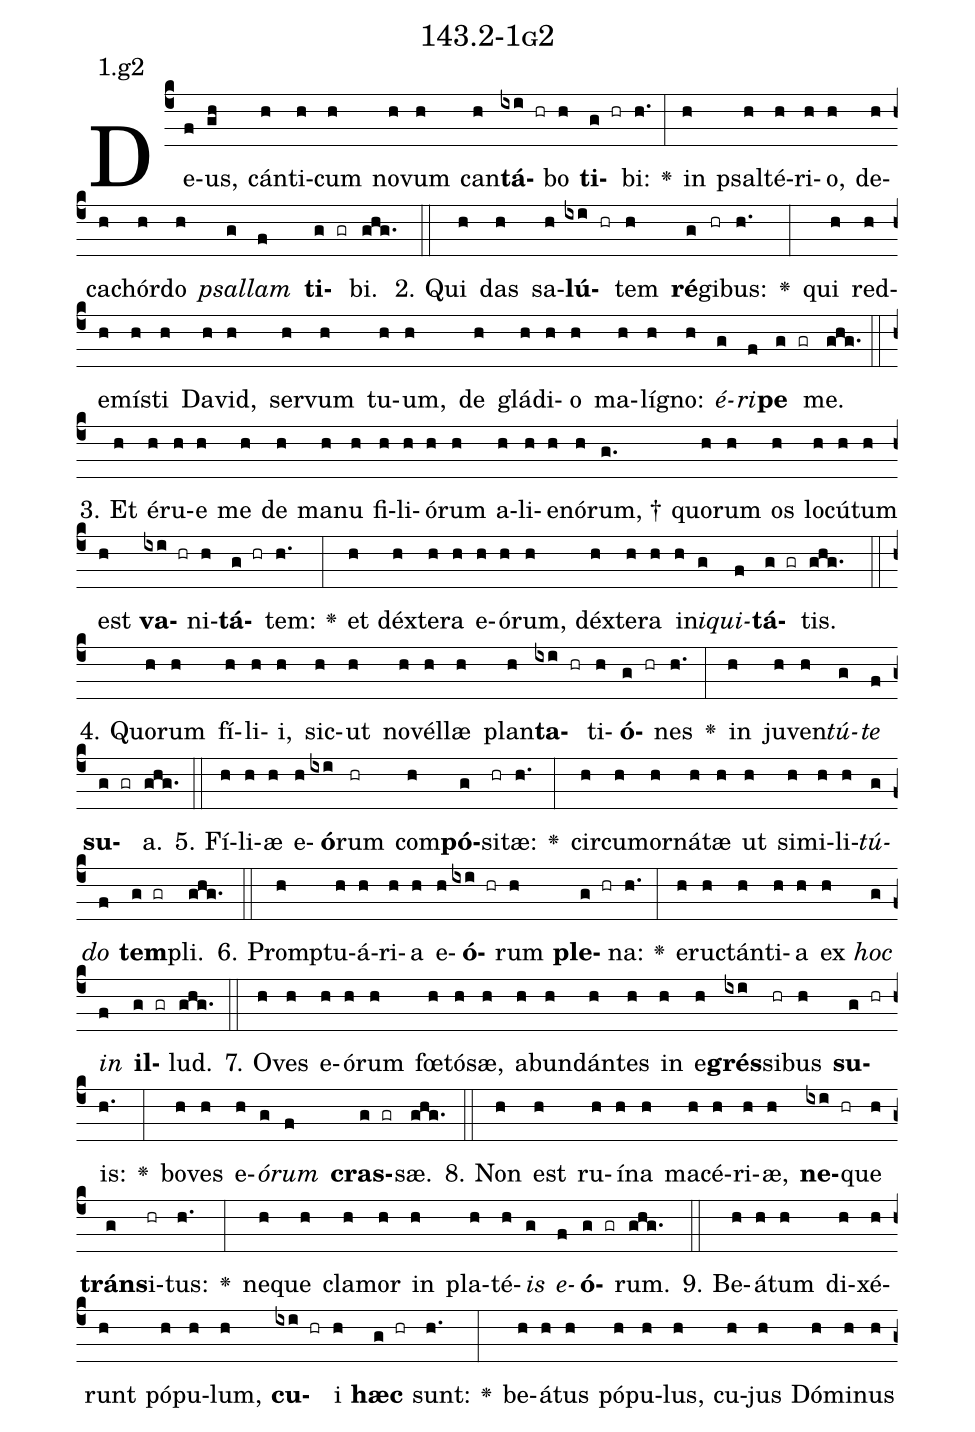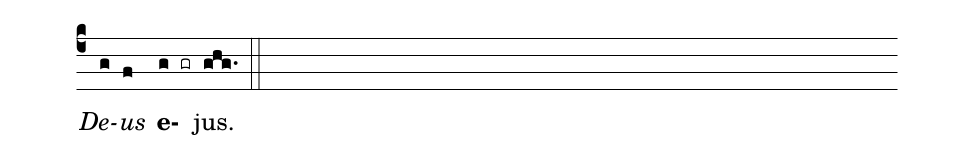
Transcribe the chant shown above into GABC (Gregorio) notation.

name: 143.2-1g2;
annotation: 1.g2;
%%
(c4)De(f)us,(gh) cán(h)ti(h)cum(h) no(h)vum(h) can(h)<b>tá</b>(ixi hr)bo(h) <b>ti</b>(g hr)bi:(h.) <v>\greheightstar</v>(:) in(h) psal(h)té(h)ri(h)o,(h) de(h)ca(h)chór(h)do(h) <i>psal</i>(g)<i>lam</i>(f) <b>ti</b>(g gr)bi.(ghg.) (::)
2. Qui(h) das(h) sa(h)<b>lú</b>(ixi hr)tem(h) <b>ré</b>(g)gi(hr)bus:(h.) <v>\greheightstar</v>(:) qui(h) red(h)e(h)mís(h)ti(h) Da(h)vid,(h) ser(h)vum(h) tu(h)um,(h) de(h) glá(h)di(h)o(h) ma(h)lí(h)gno:(h) <i>é</i>(g)<i>ri</i>(f)<b>pe</b>(g gr) me.(ghg.) (::)
3. Et(h) é(h)ru(h)e(h) me(h) de(h) ma(h)nu(h) fi(h)li(h)ó(h)rum(h) a(h)li(h)e(h)nó(h)rum, †(g.) quo(h)rum(h) os(h) lo(h)cú(h)tum(h) est(h) <b>va</b>(ixi hr)ni(h)<b>tá</b>(g hr)tem:(h.) <v>\greheightstar</v>(:) et(h) déx(h)te(h)ra(h) e(h)ó(h)rum,(h) déx(h)te(h)ra(h) in(h)<i>i</i>(g)<i>qui</i>(f)<b>tá</b>(g gr)tis.(ghg.) (::)
4. Quo(h)rum(h) fí(h)li(h)i,(h) sic(h)ut(h) no(h)vél(h)læ(h) plan(h)<b>ta</b>(ixi hr)ti(h)<b>ó</b>(g hr)nes(h.) <v>\greheightstar</v>(:) in(h) ju(h)ven(h)<i>tú</i>(g)<i>te</i>(f) <b>su</b>(g gr)a.(ghg.) (::)
5. Fí(h)li(h)æ(h) e(h)<b>ó</b>(ixi)rum(hr) com(h)<b>pó</b>(g)si(hr)tæ:(h.) <v>\greheightstar</v>(:) cir(h)cum(h)or(h)ná(h)tæ(h) ut(h) si(h)mi(h)li(h)<i>tú</i>(g)<i>do</i>(f) <b>tem</b>(g gr)pli.(ghg.) (::)
6. Promp(h)tu(h)á(h)ri(h)a(h) e(h)<b>ó</b>(ixi hr)rum(h) <b>ple</b>(g hr)na:(h.) <v>\greheightstar</v>(:) e(h)ruc(h)tán(h)ti(h)a(h) ex(h) <i>hoc</i>(g) <i>in</i>(f) <b>il</b>(g gr)lud.(ghg.) (::)
7. O(h)ves(h) e(h)ó(h)rum(h) fœ(h)tó(h)sæ,(h) ab(h)un(h)dán(h)tes(h) in(h) e(h)<b>grés</b>(ixi)si(hr)bus(h) <b>su</b>(g hr)is:(h.) <v>\greheightstar</v>(:) bo(h)ves(h) e(h)<i>ó</i>(g)<i>rum</i>(f) <b>cras</b>(g gr)sæ.(ghg.) (::)
8. Non(h) est(h) ru(h)í(h)na(h) ma(h)cé(h)ri(h)æ,(h) <b>ne</b>(ixi hr)que(h) <b>tráns</b>(g)i(hr)tus:(h.) <v>\greheightstar</v>(:) ne(h)que(h) cla(h)mor(h) in(h) pla(h)té(h)<i>is</i>(g) <i>e</i>(f)<b>ó</b>(g gr)rum.(ghg.) (::)
9. Be(h)á(h)tum(h) di(h)xé(h)runt(h) pó(h)pu(h)lum,(h) <b>cu</b>(ixi hr)i(h) <b>hæc</b>(g hr) sunt:(h.) <v>\greheightstar</v>(:) be(h)á(h)tus(h) pó(h)pu(h)lus,(h) cu(h)jus(h) Dó(h)mi(h)nus(h) <i>De</i>(g)<i>us</i>(f) <b>e</b>(g gr)jus.(ghg.) (::)
